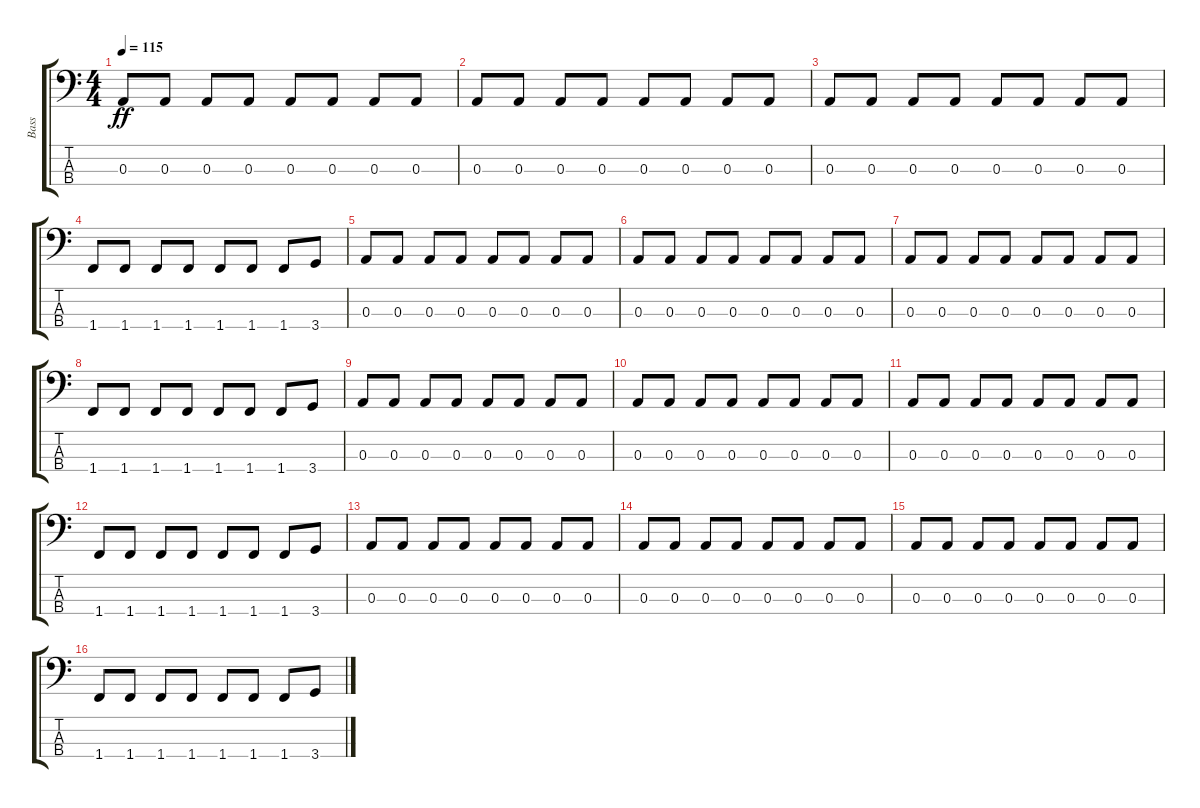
\track ("Bass" "Bass") {instrument electricbasspick}
\staff {score tabs}
\tuning (G2 D2 A1 E1) {hide}
\ts (4 4)
\tempo 115
\clef f4
\ks c
0.3.8{dy ff} 0.3.8 0.3.8 0.3.8 0.3.8 0.3.8 0.3.8 0.3.8 |
0.3.8 0.3.8 0.3.8 0.3.8 0.3.8 0.3.8 0.3.8 0.3.8 |
0.3.8 0.3.8 0.3.8 0.3.8 0.3.8 0.3.8 0.3.8 0.3.8 |
1.4.8 1.4.8 1.4.8 1.4.8 1.4.8 1.4.8 1.4.8 3.4.8 |
0.3.8 0.3.8 0.3.8 0.3.8 0.3.8 0.3.8 0.3.8 0.3.8 |
0.3.8 0.3.8 0.3.8 0.3.8 0.3.8 0.3.8 0.3.8 0.3.8 |
0.3.8 0.3.8 0.3.8 0.3.8 0.3.8 0.3.8 0.3.8 0.3.8 |
1.4.8 1.4.8 1.4.8 1.4.8 1.4.8 1.4.8 1.4.8 3.4.8 |
0.3.8 0.3.8 0.3.8 0.3.8 0.3.8 0.3.8 0.3.8 0.3.8 |
0.3.8 0.3.8 0.3.8 0.3.8 0.3.8 0.3.8 0.3.8 0.3.8 |
0.3.8 0.3.8 0.3.8 0.3.8 0.3.8 0.3.8 0.3.8 0.3.8 |
1.4.8 1.4.8 1.4.8 1.4.8 1.4.8 1.4.8 1.4.8 3.4.8 |
0.3.8 0.3.8 0.3.8 0.3.8 0.3.8 0.3.8 0.3.8 0.3.8 |
0.3.8 0.3.8 0.3.8 0.3.8 0.3.8 0.3.8 0.3.8 0.3.8 |
0.3.8 0.3.8 0.3.8 0.3.8 0.3.8 0.3.8 0.3.8 0.3.8 |
1.4.8 1.4.8 1.4.8 1.4.8 1.4.8 1.4.8 1.4.8 3.4.8
